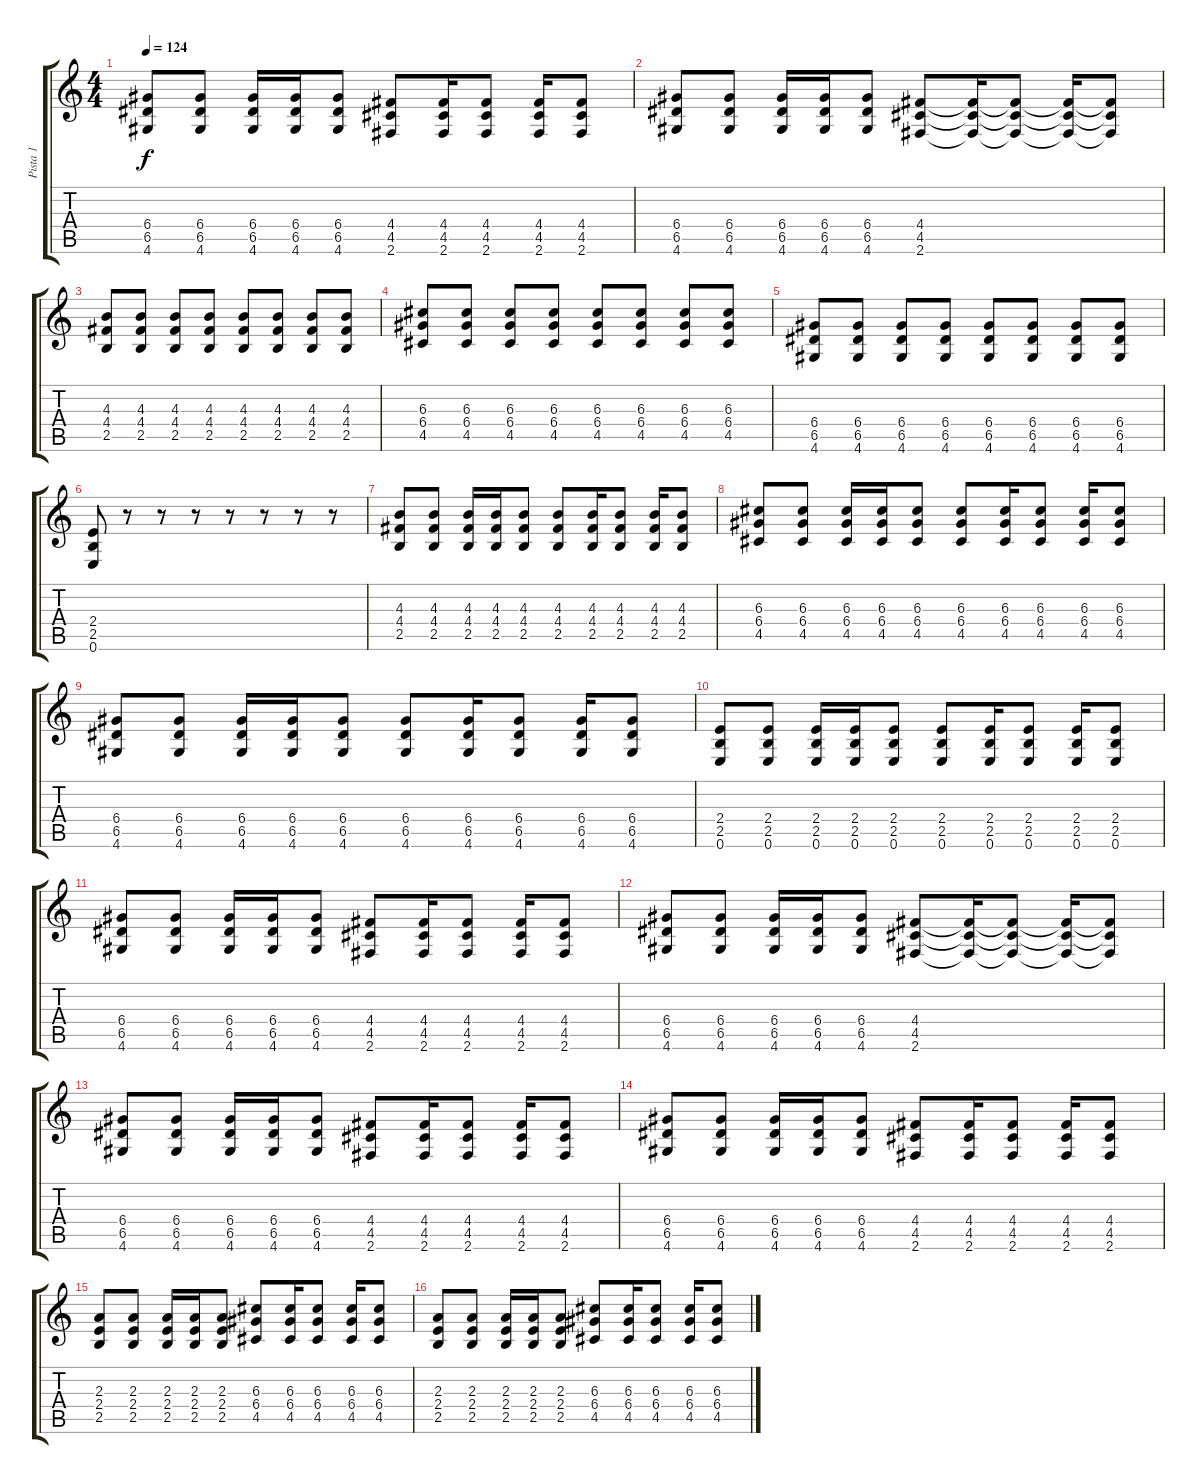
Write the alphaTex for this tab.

\track ("Pista 1" "Pista 1") {instrument electricguitarjazz}
\staff {score tabs}
\tuning (E4 B3 G3 D3 A2 E2) {hide}
\ts (4 4)
\tempo 124
\clef g2
\ks c
(6.4 6.5 4.6).8{dy f} (6.4 6.5 4.6).8 (6.4 6.5 4.6).16 (6.4 6.5 4.6).16 (6.4 6.5 4.6).8 (4.4 4.5 2.6).8 (4.4 4.5 2.6).16 (4.4 4.5 2.6).8 (4.4 4.5 2.6).16 (4.4 4.5 2.6).8 |
(6.4 6.5 4.6).8 (6.4 6.5 4.6).8 (6.4 6.5 4.6).16 (6.4 6.5 4.6).16 (6.4 6.5 4.6).8 (4.4 4.5 2.6).8 (4.4{t} 4.5{t} 2.6{t}).16 (4.4{t} 4.5{t} 2.6{t}).8 (4.4{t} 4.5{t} 2.6{t}).16 (4.4{t} 4.5{t} 2.6{t}).8 |
(4.3 4.4 2.5).8 (4.3 4.4 2.5).8 (4.3 4.4 2.5).8 (4.3 4.4 2.5).8 (4.3 4.4 2.5).8 (4.3 4.4 2.5).8 (4.3 4.4 2.5).8 (4.3 4.4 2.5).8 |
(6.3 6.4 4.5).8 (6.3 6.4 4.5).8 (6.3 6.4 4.5).8 (6.3 6.4 4.5).8 (6.3 6.4 4.5).8 (6.3 6.4 4.5).8 (6.3 6.4 4.5).8 (6.3 6.4 4.5).8 |
(6.4 6.5 4.6).8 (6.4 6.5 4.6).8 (6.4 6.5 4.6).8 (6.4 6.5 4.6).8 (6.4 6.5 4.6).8 (6.4 6.5 4.6).8 (6.4 6.5 4.6).8 (6.4 6.5 4.6).8 |
(2.4 2.5 0.6).8 r.8 r.8 r.8 r.8 r.8 r.8 r.8 |
(4.3 4.4 2.5).8 (4.3 4.4 2.5).8 (4.3 4.4 2.5).16 (4.3 4.4 2.5).16 (4.3 4.4 2.5).8 (4.3 4.4 2.5).8 (4.3 4.4 2.5).16 (4.3 4.4 2.5).8 (4.3 4.4 2.5).16 (4.3 4.4 2.5).8 |
(6.3 6.4 4.5).8 (6.3 6.4 4.5).8 (6.3 6.4 4.5).16 (6.3 6.4 4.5).16 (6.3 6.4 4.5).8 (6.3 6.4 4.5).8 (6.3 6.4 4.5).16 (6.3 6.4 4.5).8 (6.3 6.4 4.5).16 (6.3 6.4 4.5).8 |
(6.4 6.5 4.6).8 (6.4 6.5 4.6).8 (6.4 6.5 4.6).16 (6.4 6.5 4.6).16 (6.4 6.5 4.6).8 (6.4 6.5 4.6).8 (6.4 6.5 4.6).16 (6.4 6.5 4.6).8 (6.4 6.5 4.6).16 (6.4 6.5 4.6).8 |
(2.4 2.5 0.6).8 (2.4 2.5 0.6).8 (2.4 2.5 0.6).16 (2.4 2.5 0.6).16 (2.4 2.5 0.6).8 (2.4 2.5 0.6).8 (2.4 2.5 0.6).16 (2.4 2.5 0.6).8 (2.4 2.5 0.6).16 (2.4 2.5 0.6).8 |
(6.4 6.5 4.6).8 (6.4 6.5 4.6).8 (6.4 6.5 4.6).16 (6.4 6.5 4.6).16 (6.4 6.5 4.6).8 (4.4 4.5 2.6).8 (4.4 4.5 2.6).16 (4.4 4.5 2.6).8 (4.4 4.5 2.6).16 (4.4 4.5 2.6).8 |
(6.4 6.5 4.6).8 (6.4 6.5 4.6).8 (6.4 6.5 4.6).16 (6.4 6.5 4.6).16 (6.4 6.5 4.6).8 (4.4 4.5 2.6).8 (4.4{t} 4.5{t} 2.6{t}).16 (4.4{t} 4.5{t} 2.6{t}).8 (4.4{t} 4.5{t} 2.6{t}).16 (4.4{t} 4.5{t} 2.6{t}).8 |
(6.4 6.5 4.6).8 (6.4 6.5 4.6).8 (6.4 6.5 4.6).16 (6.4 6.5 4.6).16 (6.4 6.5 4.6).8 (4.4 4.5 2.6).8 (4.4 4.5 2.6).16 (4.4 4.5 2.6).8 (4.4 4.5 2.6).16 (4.4 4.5 2.6).8 |
(6.4 6.5 4.6).8 (6.4 6.5 4.6).8 (6.4 6.5 4.6).16 (6.4 6.5 4.6).16 (6.4 6.5 4.6).8 (4.4 4.5 2.6).8 (4.4 4.5 2.6).16 (4.4 4.5 2.6).8 (4.4 4.5 2.6).16 (4.4 4.5 2.6).8 |
(2.3 2.4 2.5).8 (2.3 2.4 2.5).8 (2.3 2.4 2.5).16 (2.3 2.4 2.5).16 (2.3 2.4 2.5).8 (6.3 6.4 4.5).8 (6.3 6.4 4.5).16 (6.3 6.4 4.5).8 (6.3 6.4 4.5).16 (6.3 6.4 4.5).8 |
(2.3 2.4 2.5).8 (2.3 2.4 2.5).8 (2.3 2.4 2.5).16 (2.3 2.4 2.5).16 (2.3 2.4 2.5).8 (6.3 6.4 4.5).8 (6.3 6.4 4.5).16 (6.3 6.4 4.5).8 (6.3 6.4 4.5).16 (6.3 6.4 4.5).8
